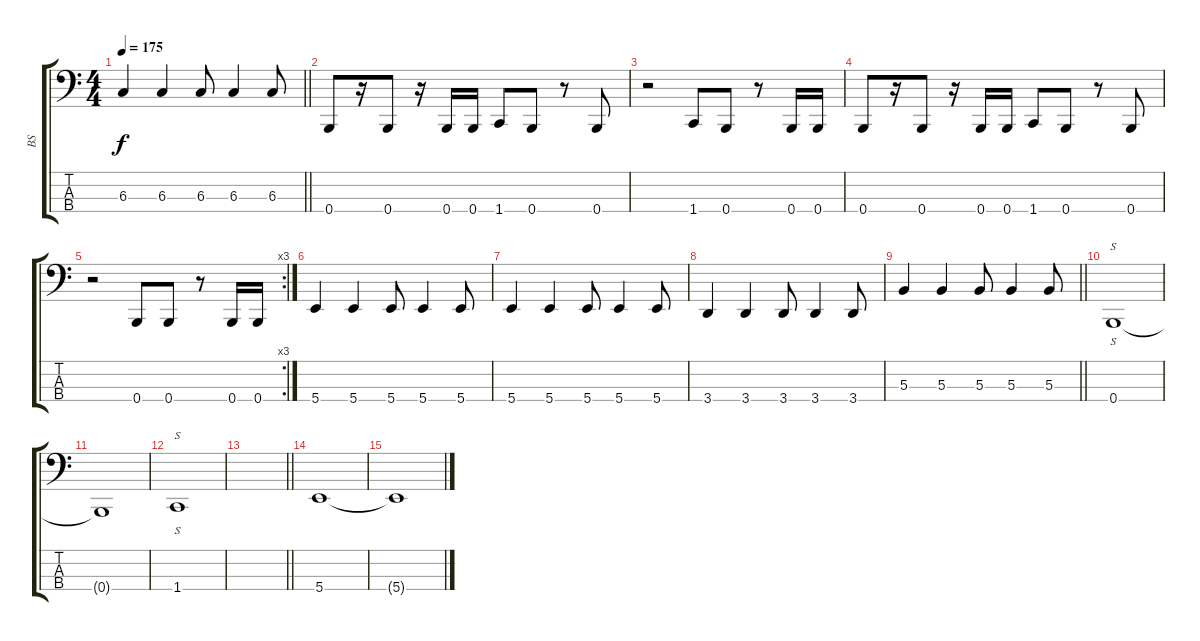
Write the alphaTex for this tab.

\track ("BS" "BS") {instrument electricbasspick}
\staff {score tabs}
\tuning (E2 B1 Gb1 B0) {hide}
\ts (4 4)
\tempo 175
\clef f4
\barLineRight lightlight
\ks c
6.3.4{dy f} 6.3.4 6.3.8 6.3.4 6.3.8 |
0.4.8 r.16 0.4.8 r.16 0.4.16 0.4.16 1.4.8 0.4.8 r.8 0.4.8 |
r.2 1.4.8 0.4.8 r.8 0.4.16 0.4.16 |
0.4.8 r.16 0.4.8 r.16 0.4.16 0.4.16 1.4.8 0.4.8 r.8 0.4.8 |
\rc 3
r.2 0.4.8 0.4.8 r.8 0.4.16 0.4.16 |
5.4.4 5.4.4 5.4.8 5.4.4 5.4.8 |
5.4.4 5.4.4 5.4.8 5.4.4 5.4.8 |
3.4.4 3.4.4 3.4.8 3.4.4 3.4.8 |
\barLineRight lightlight
5.3.4 5.3.4 5.3.8 5.3.4 5.3.8 |
0.4.1{s} |
0.4{t}.1 |
1.4.1{s} |
\barLineRight lightlight
|
5.4.1 |
5.4{t}.1
